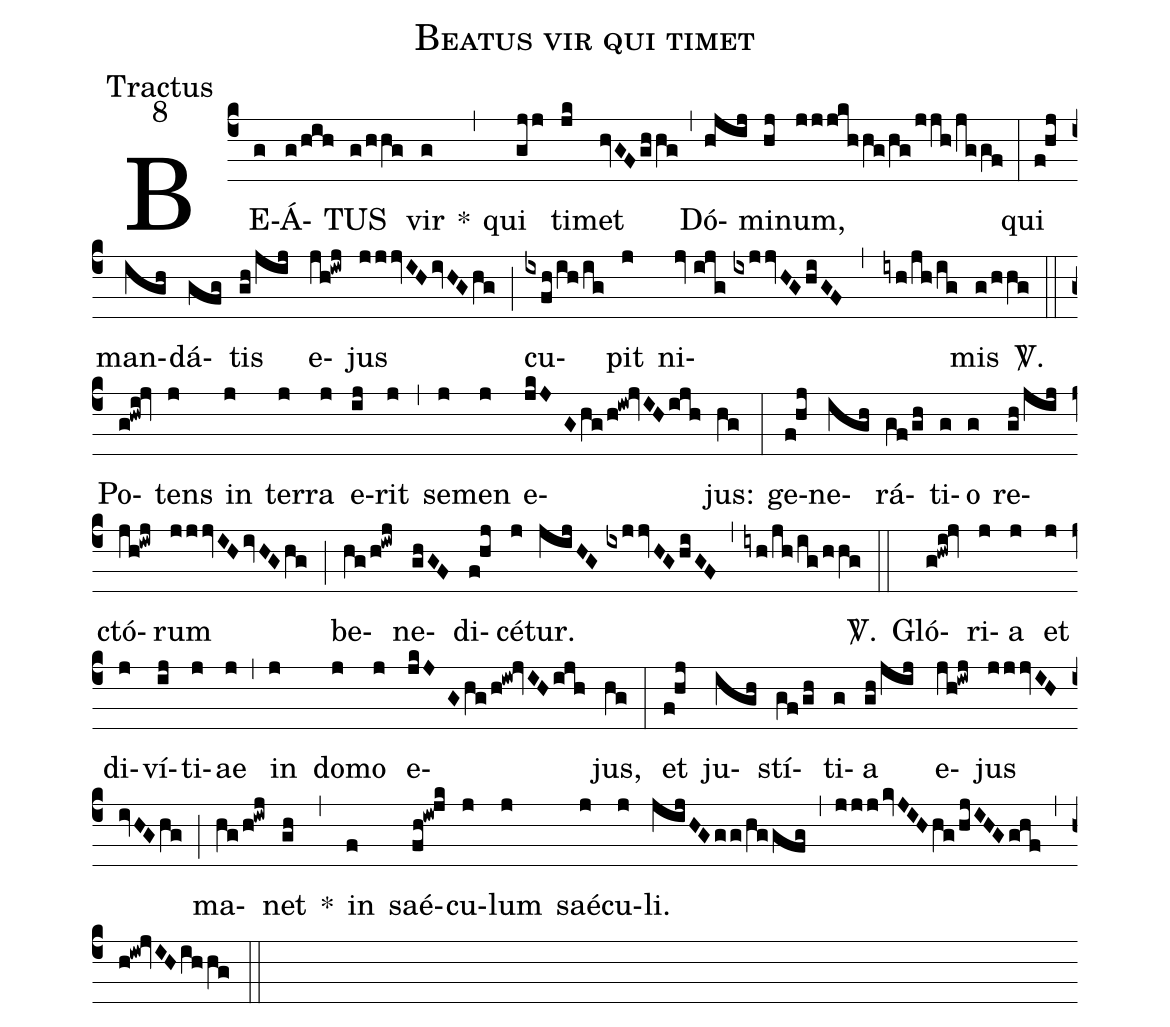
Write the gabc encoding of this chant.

name:Beatus vir qui timet;
office-part:Tractus;
mode:8;
%%
(c4) BE(g)Á(g/hih)TUS(g/hhg) vir(g) *(,) qui(gjj) ti(jk)met(hvGFghhg) (,) Dó(hjij)mi(hj)num,(jjjkhhg/hg/jjh/jggf) (:) qui(f!hj) man(igh)dá(gfg)tis(gh/jij) e(jh!iwj)jus(jjjvIH/ivHG/hg) (;) cu(ixfh/ih/ig)pit(j) ni(jv//ijg//ixjjvHG/hiGF,iyh/jh/ig)mis(g/hhg) <sp>V/</sp>.(::) Po(g!hwi!jv)tens(j) in(j) ter(j)ra(j) e(ij)rit(j) (,) se(j)men(j) e(jkJG/hg/h!iw!jvIH/ijh)jus:(hg) (:) ge(f!hj)ne(igh)rá(gf/gh)ti(g)o(g) re(gh/jij)ctó(jh!iwj)rum(jjjvIH/ivHG/hg) (;) be(hg/h!iwj)ne(ghGF)di(f!hj)cé(j)tur.(jijHG//ixjjvHG/hiGF) (,) (iyh/jh/ig/hhg) <sp>V/</sp>.(::) Gló(g!hwi!jv)ri(j)a(j) et(j) di(j)ví(ij)ti(j)ae(j) (,) in(j) do(j)mo(j) e(jkJG/hg/h!iw!jvIH/ijh)jus,(hg) (:) et(f!hj) ju(igh)stí(gf/gh)ti(g)a(gh/jij) e(jh!iwj)jus(jjjvIH/ivHG/hg) (;) ma(hg/h!iwj)net(gh) *(,) in(f) saé(fh!iw!jk)cu(j)lum(j) saé(j)cu(j)li.(jijHG/gg/hggfg) (,) (jjj/kvJIH/hg/hjIHG/ghf) (,) (h!iw!jvIH/ihhg) (::)
